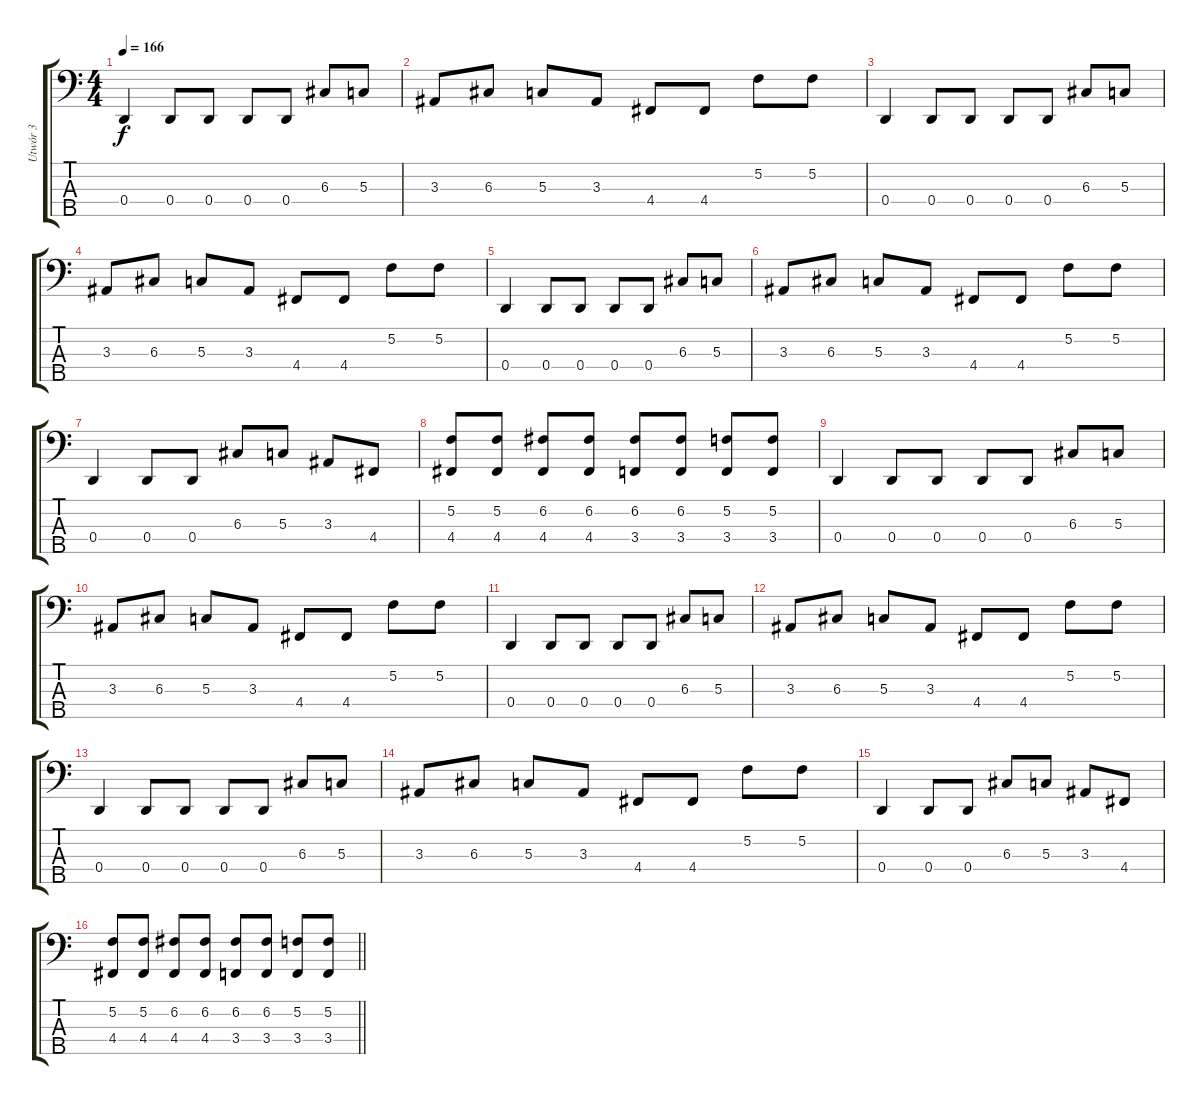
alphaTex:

\track ("Utwór 3" "Utwór 3") {instrument electricbassfinger}
\staff {score tabs}
\tuning (F2 C2 G1 D1 A0) {hide}
\ts (4 4)
\tempo 166
\clef f4
\ks c
0.4.4{dy f} 0.4.8 0.4.8 0.4.8 0.4.8 6.3.8 5.3.8 |
3.3.8 6.3.8 5.3.8 3.3.8 4.4.8 4.4.8 5.2.8 5.2.8 |
0.4.4 0.4.8 0.4.8 0.4.8 0.4.8 6.3.8 5.3.8 |
3.3.8 6.3.8 5.3.8 3.3.8 4.4.8 4.4.8 5.2.8 5.2.8 |
0.4.4 0.4.8 0.4.8 0.4.8 0.4.8 6.3.8 5.3.8 |
3.3.8 6.3.8 5.3.8 3.3.8 4.4.8 4.4.8 5.2.8 5.2.8 |
0.4.4 0.4.8 0.4.8 6.3.8 5.3.8 3.3.8 4.4.8 |
(5.2 4.4).8 (5.2 4.4).8 (6.2 4.4).8 (6.2 4.4).8 (6.2 3.4).8 (6.2 3.4).8 (5.2 3.4).8 (5.2 3.4).8 |
0.4.4 0.4.8 0.4.8 0.4.8 0.4.8 6.3.8 5.3.8 |
3.3.8 6.3.8 5.3.8 3.3.8 4.4.8 4.4.8 5.2.8 5.2.8 |
0.4.4 0.4.8 0.4.8 0.4.8 0.4.8 6.3.8 5.3.8 |
3.3.8 6.3.8 5.3.8 3.3.8 4.4.8 4.4.8 5.2.8 5.2.8 |
0.4.4 0.4.8 0.4.8 0.4.8 0.4.8 6.3.8 5.3.8 |
3.3.8 6.3.8 5.3.8 3.3.8 4.4.8 4.4.8 5.2.8 5.2.8 |
0.4.4 0.4.8 0.4.8 6.3.8 5.3.8 3.3.8 4.4.8 |
\barLineRight lightlight
(5.2 4.4).8 (5.2 4.4).8 (6.2 4.4).8 (6.2 4.4).8 (6.2 3.4).8 (6.2 3.4).8 (5.2 3.4).8 (5.2 3.4).8
